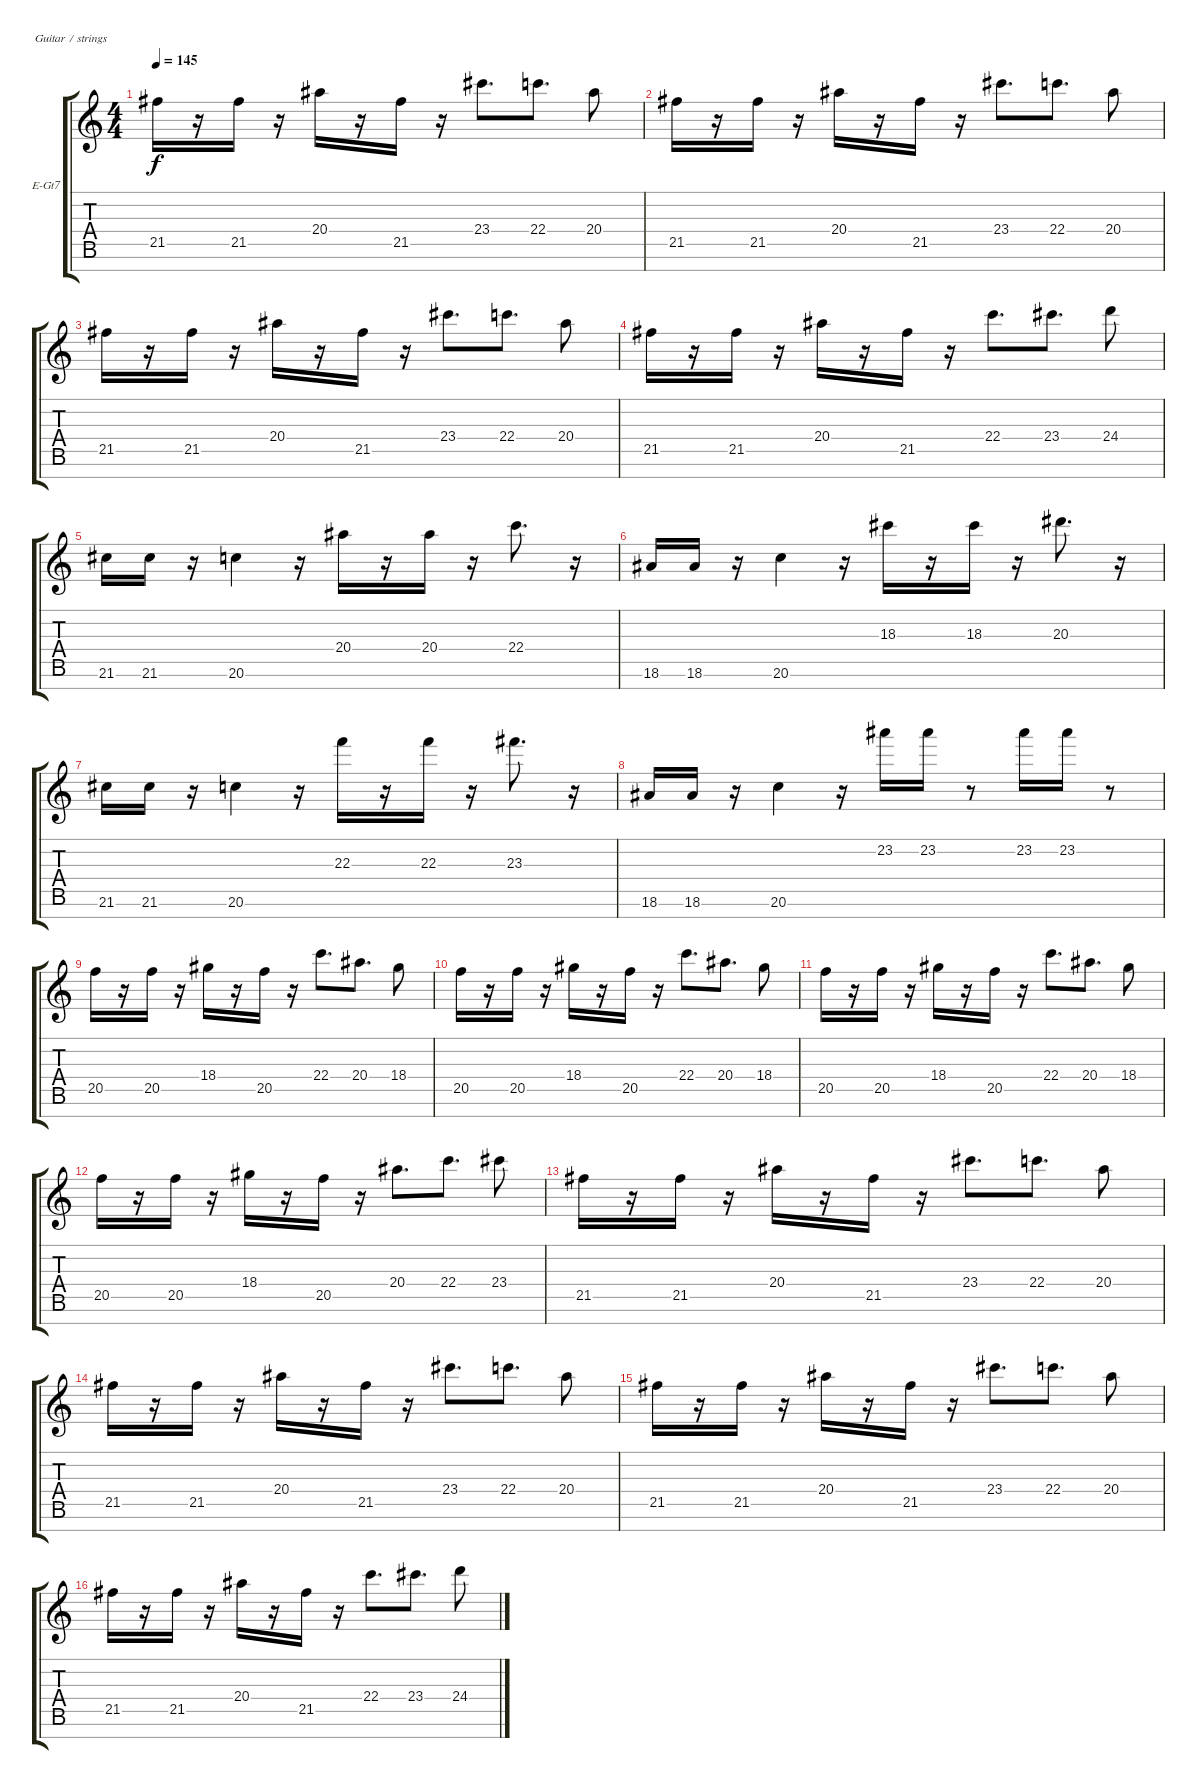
\defaultSystemsLayout 4
\bracketExtendMode groupsimilarinstruments
\firstSystemTrackNameOrientation horizontal
\otherSystemsTrackNameOrientation horizontal
\track ("Electric Guitar" "E-Gt7") {instrument overdrivenguitar}
\staff {score tabs}
\tuning (E4 B3 G3 D3 A2 E2 B1)
\ts (4 4)
\tempo 145
\clef g2
\ks c
21.5.16{dy f} r.16 21.5.16 r.16 20.4.16 r.16 21.5.16 r.16 23.4.8{d} 22.4.8{d} 20.4.8 |
21.5.16 r.16 21.5.16 r.16 20.4.16 r.16 21.5.16 r.16 23.4.8{d} 22.4.8{d} 20.4.8 |
21.5.16 r.16 21.5.16 r.16 20.4.16 r.16 21.5.16 r.16 23.4.8{d} 22.4.8{d} 20.4.8 |
21.5.16 r.16 21.5.16 r.16 20.4.16 r.16 21.5.16 r.16 22.4.8{d} 23.4.8{d} 24.4.8 |
21.6.16 21.6.16 r.16 20.6.4 r.16 20.4.16 r.16 20.4.16 r.16 22.4.8{d} r.16 |
18.6.16 18.6.16 r.16 20.6.4 r.16 18.3.16 r.16 18.3.16 r.16 20.3.8{d} r.16 |
21.6.16 21.6.16 r.16 20.6.4 r.16 22.3.16 r.16 22.3.16 r.16 23.3.8{d} r.16 |
18.6.16 18.6.16 r.16 20.6.4 r.16 23.2.16 23.2.16 r.8 23.2.16 23.2.16 r.8 |
20.5.16 r.16 20.5.16 r.16 18.4.16 r.16 20.5.16 r.16 22.4.8{d} 20.4.8{d} 18.4.8 |
20.5.16 r.16 20.5.16 r.16 18.4.16 r.16 20.5.16 r.16 22.4.8{d} 20.4.8{d} 18.4.8 |
20.5.16 r.16 20.5.16 r.16 18.4.16 r.16 20.5.16 r.16 22.4.8{d} 20.4.8{d} 18.4.8 |
20.5.16 r.16 20.5.16 r.16 18.4.16 r.16 20.5.16 r.16 20.4.8{d} 22.4.8{d} 23.4.8 |
21.5.16 r.16 21.5.16 r.16 20.4.16 r.16 21.5.16 r.16 23.4.8{d} 22.4.8{d} 20.4.8 |
21.5.16 r.16 21.5.16 r.16 20.4.16 r.16 21.5.16 r.16 23.4.8{d} 22.4.8{d} 20.4.8 |
21.5.16 r.16 21.5.16 r.16 20.4.16 r.16 21.5.16 r.16 23.4.8{d} 22.4.8{d} 20.4.8 |
21.5.16 r.16 21.5.16 r.16 20.4.16 r.16 21.5.16 r.16 22.4.8{d} 23.4.8{d} 24.4.8
